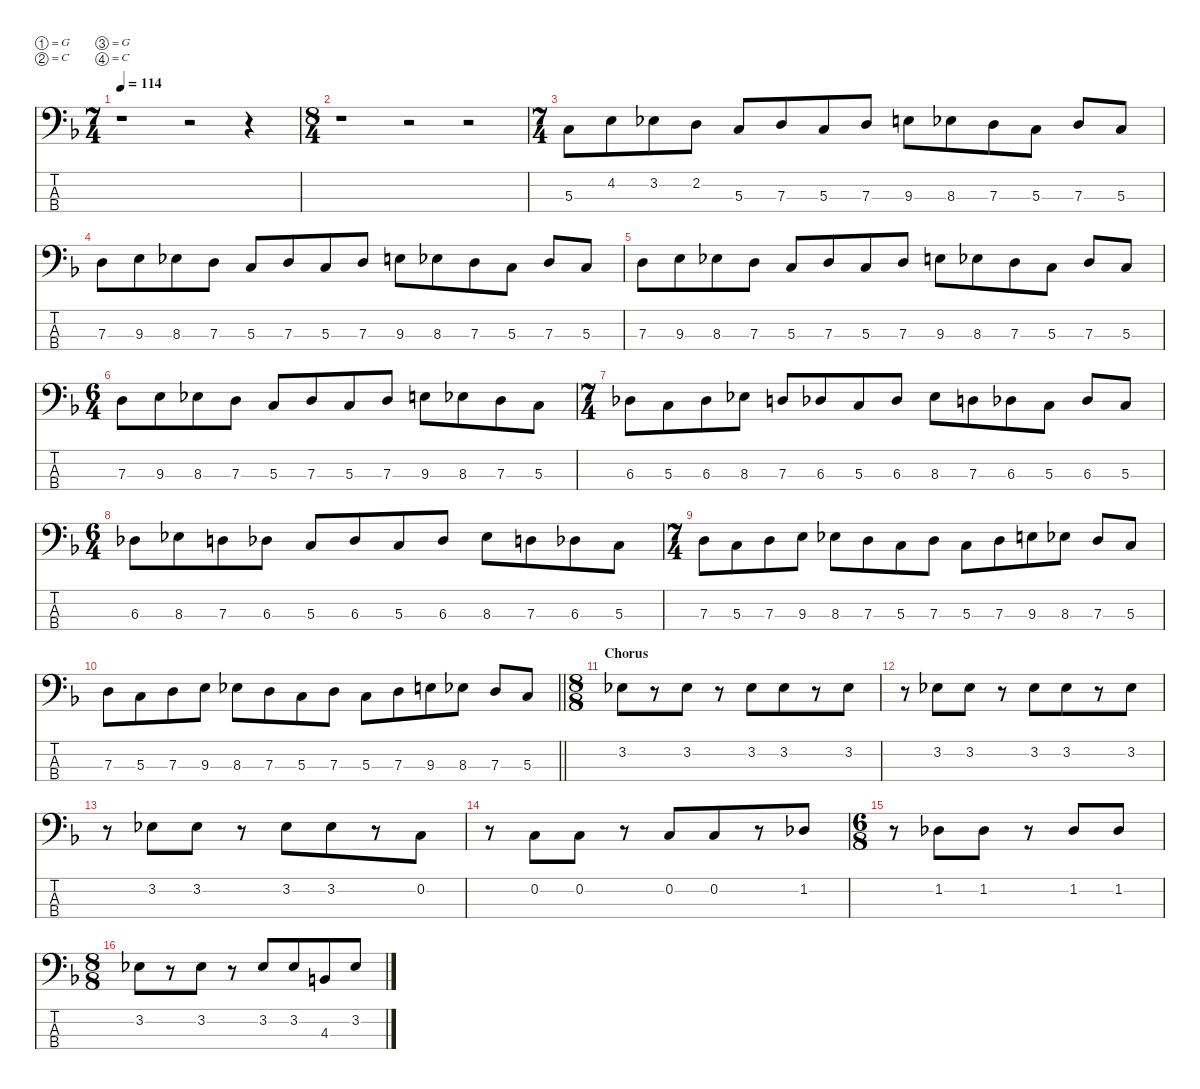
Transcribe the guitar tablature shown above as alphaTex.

\defaultSystemsLayout 4
\hideDynamics
\bracketExtendMode nobrackets
\singleTrackTrackNamePolicy hidden
\multiTrackTrackNamePolicy hidden
\firstSystemTrackNameMode fullname
\otherSystemsTrackNameOrientation horizontal
\track ("Bass" "el.bs.") {instrument electricbassfinger}
\staff {score tabs}
\tuning (G2 C2 G1 C1)
\ts (7 4)
\beaming (8 4 4 4 4)
\tempo 114
\clef f4
\ks dminor
r.1{dy f beam Down} r.2{beam Down} r.4{beam Down} |
\ts (8 4)
\beaming (8 4 4 4 4)
r.1{beam Down} r.2{beam Down} r.2{beam Down} |
\ts (7 4)
\beaming (8 4 4 4 4)
5.3{acc forcenatural}.8{beam Down} 4.2{acc forcenatural}.8{beam Down} 3.2{acc b}.8{beam Down} 2.2{acc forcenatural}.8{beam Down} 5.3{acc forcenatural}.8{beam Up} 7.3{acc forcenatural}.8{beam Up} 5.3{acc forcenatural}.8{beam Up} 7.3{acc forcenatural}.8{beam Up} 9.3{acc forcenatural}.8{beam Down} 8.3{acc b}.8{beam Down} 7.3{acc forcenatural}.8{beam Down} 5.3{acc forcenatural}.8{beam Down} 7.3{acc forcenatural}.8{beam Up} 5.3{acc forcenatural}.8{beam Up} |
7.3{acc forcenatural}.8{beam Down} 9.3{acc forcenatural}.8{beam Down} 8.3{acc b}.8{beam Down} 7.3{acc forcenatural}.8{beam Down} 5.3{acc forcenatural}.8{beam Up} 7.3{acc forcenatural}.8{beam Up} 5.3{acc forcenatural}.8{beam Up} 7.3{acc forcenatural}.8{beam Up} 9.3{acc forcenatural}.8{beam Down} 8.3{acc b}.8{beam Down} 7.3{acc forcenatural}.8{beam Down} 5.3{acc forcenatural}.8{beam Down} 7.3{acc forcenatural}.8{beam Up} 5.3{acc forcenatural}.8{beam Up} |
7.3{acc forcenatural}.8{beam Down} 9.3{acc forcenatural}.8{beam Down} 8.3{acc b}.8{beam Down} 7.3{acc forcenatural}.8{beam Down} 5.3{acc forcenatural}.8{beam Up} 7.3{acc forcenatural}.8{beam Up} 5.3{acc forcenatural}.8{beam Up} 7.3{acc forcenatural}.8{beam Up} 9.3{acc forcenatural}.8{beam Down} 8.3{acc b}.8{beam Down} 7.3{acc forcenatural}.8{beam Down} 5.3{acc forcenatural}.8{beam Down} 7.3{acc forcenatural}.8{beam Up} 5.3{acc forcenatural}.8{beam Up} |
\ts (6 4)
\beaming (8 4 4 4 4)
7.3{acc forcenatural}.8{beam Down} 9.3{acc forcenatural}.8{beam Down} 8.3{acc b}.8{beam Down} 7.3{acc forcenatural}.8{beam Down} 5.3{acc forcenatural}.8{beam Up} 7.3{acc forcenatural}.8{beam Up} 5.3{acc forcenatural}.8{beam Up} 7.3{acc forcenatural}.8{beam Up} 9.3{acc forcenatural}.8{beam Down} 8.3{acc b}.8{beam Down} 7.3{acc forcenatural}.8{beam Down} 5.3{acc forcenatural}.8{beam Down} |
\ts (7 4)
\beaming (8 4 4 4 4)
6.3{acc b}.8{beam Down} 5.3{acc forcenatural}.8{beam Down} 6.3{acc b}.8{beam Down} 8.3{acc b}.8{beam Down} 7.3{acc forcenatural}.8{beam Up} 6.3{acc b}.8{beam Up} 5.3{acc forcenatural}.8{beam Up} 6.3{acc b}.8{beam Up} 8.3{acc b}.8{beam Down} 7.3{acc forcenatural}.8{beam Down} 6.3{acc b}.8{beam Down} 5.3{acc forcenatural}.8{beam Down} 6.3{acc b}.8{beam Up} 5.3{acc forcenatural}.8{beam Up} |
\ts (6 4)
\beaming (8 4 4 4 4)
6.3{acc b}.8{beam Down} 8.3{acc b}.8{beam Down} 7.3{acc forcenatural}.8{beam Down} 6.3{acc b}.8{beam Down} 5.3{acc forcenatural}.8{beam Up} 6.3{acc b}.8{beam Up} 5.3{acc forcenatural}.8{beam Up} 6.3{acc b}.8{beam Up} 8.3{acc b}.8{beam Down} 7.3{acc forcenatural}.8{beam Down} 6.3{acc b}.8{beam Down} 5.3{acc forcenatural}.8{beam Down} |
\ts (7 4)
\beaming (8 4 4 4 4)
7.3{acc forcenatural}.8{beam Down} 5.3{acc forcenatural}.8{beam Down} 7.3{acc forcenatural}.8{beam Down} 9.3{acc forcenatural}.8{beam Down} 8.3{acc b}.8{beam Down} 7.3{acc forcenatural}.8{beam Down} 5.3{acc forcenatural}.8{beam Down} 7.3{acc forcenatural}.8{beam Down} 5.3{acc forcenatural}.8{beam Down} 7.3{acc forcenatural}.8{beam Down} 9.3{acc forcenatural}.8{beam Down} 8.3{acc b}.8{beam Down} 7.3{acc forcenatural}.8{beam Up} 5.3{acc forcenatural}.8{beam Up} |
\barLineRight lightlight
7.3{acc forcenatural}.8{beam Down} 5.3{acc forcenatural}.8{beam Down} 7.3{acc forcenatural}.8{beam Down} 9.3{acc forcenatural}.8{beam Down} 8.3{acc b}.8{beam Down} 7.3{acc forcenatural}.8{beam Down} 5.3{acc forcenatural}.8{beam Down} 7.3{acc forcenatural}.8{beam Down} 5.3{acc forcenatural}.8{beam Down} 7.3{acc forcenatural}.8{beam Down} 9.3{acc forcenatural}.8{beam Down} 8.3{acc b}.8{beam Down} 7.3{acc forcenatural}.8{beam Up} 5.3{acc forcenatural}.8{beam Up} |
\ts (8 8)
\beaming (8 4 4 4 4)
\section ("" "Chorus")
3.2{acc b}.8{beam Down} r.8{beam Down} 3.2{acc b}.8{beam Down} r.8{beam Down} 3.2{acc b}.8{beam Down} 3.2{acc b}.8{beam Down} r.8{beam Down} 3.2{acc b}.8{beam Down} |
r.8{beam Down} 3.2{acc b}.8{beam Down} 3.2{acc b}.8{beam Down} r.8{beam Down} 3.2{acc b}.8{beam Down} 3.2{acc b}.8{beam Down} r.8{beam Down} 3.2{acc b}.8{beam Down} |
r.8{beam Down} 3.2{acc b}.8{beam Down} 3.2{acc b}.8{beam Down} r.8{beam Down} 3.2{acc b}.8{beam Down} 3.2{acc b}.8{beam Down} r.8{beam Down} 0.2{acc forcenatural}.8{beam Down} |
r.8{beam Down} 0.2{acc forcenatural}.8{beam Up} 0.2{acc forcenatural}.8{beam Up} r.8{beam Up} 0.2{acc forcenatural}.8{beam Up} 0.2{acc forcenatural}.8{beam Up} r.8{beam Up} 1.2{acc b}.8{beam Up} |
\ts (6 8)
\beaming (8 4 4 4 4)
r.8{beam Down} 1.2{acc b}.8{beam Up} 1.2{acc b}.8{beam Up} r.8{beam Up} 1.2{acc b}.8{beam Up} 1.2{acc b}.8{beam Up} |
\ts (8 8)
\beaming (8 4 4 4 4)
3.2{acc b}.8{beam Down} r.8{beam Down} 3.2{acc b}.8{beam Down} r.8{beam Down} 3.2{acc b}.8{beam Up} 3.2{acc b}.8{beam Up} 4.3{acc forcenatural}.8{beam Up} 3.2{acc b}.8{beam Up}
